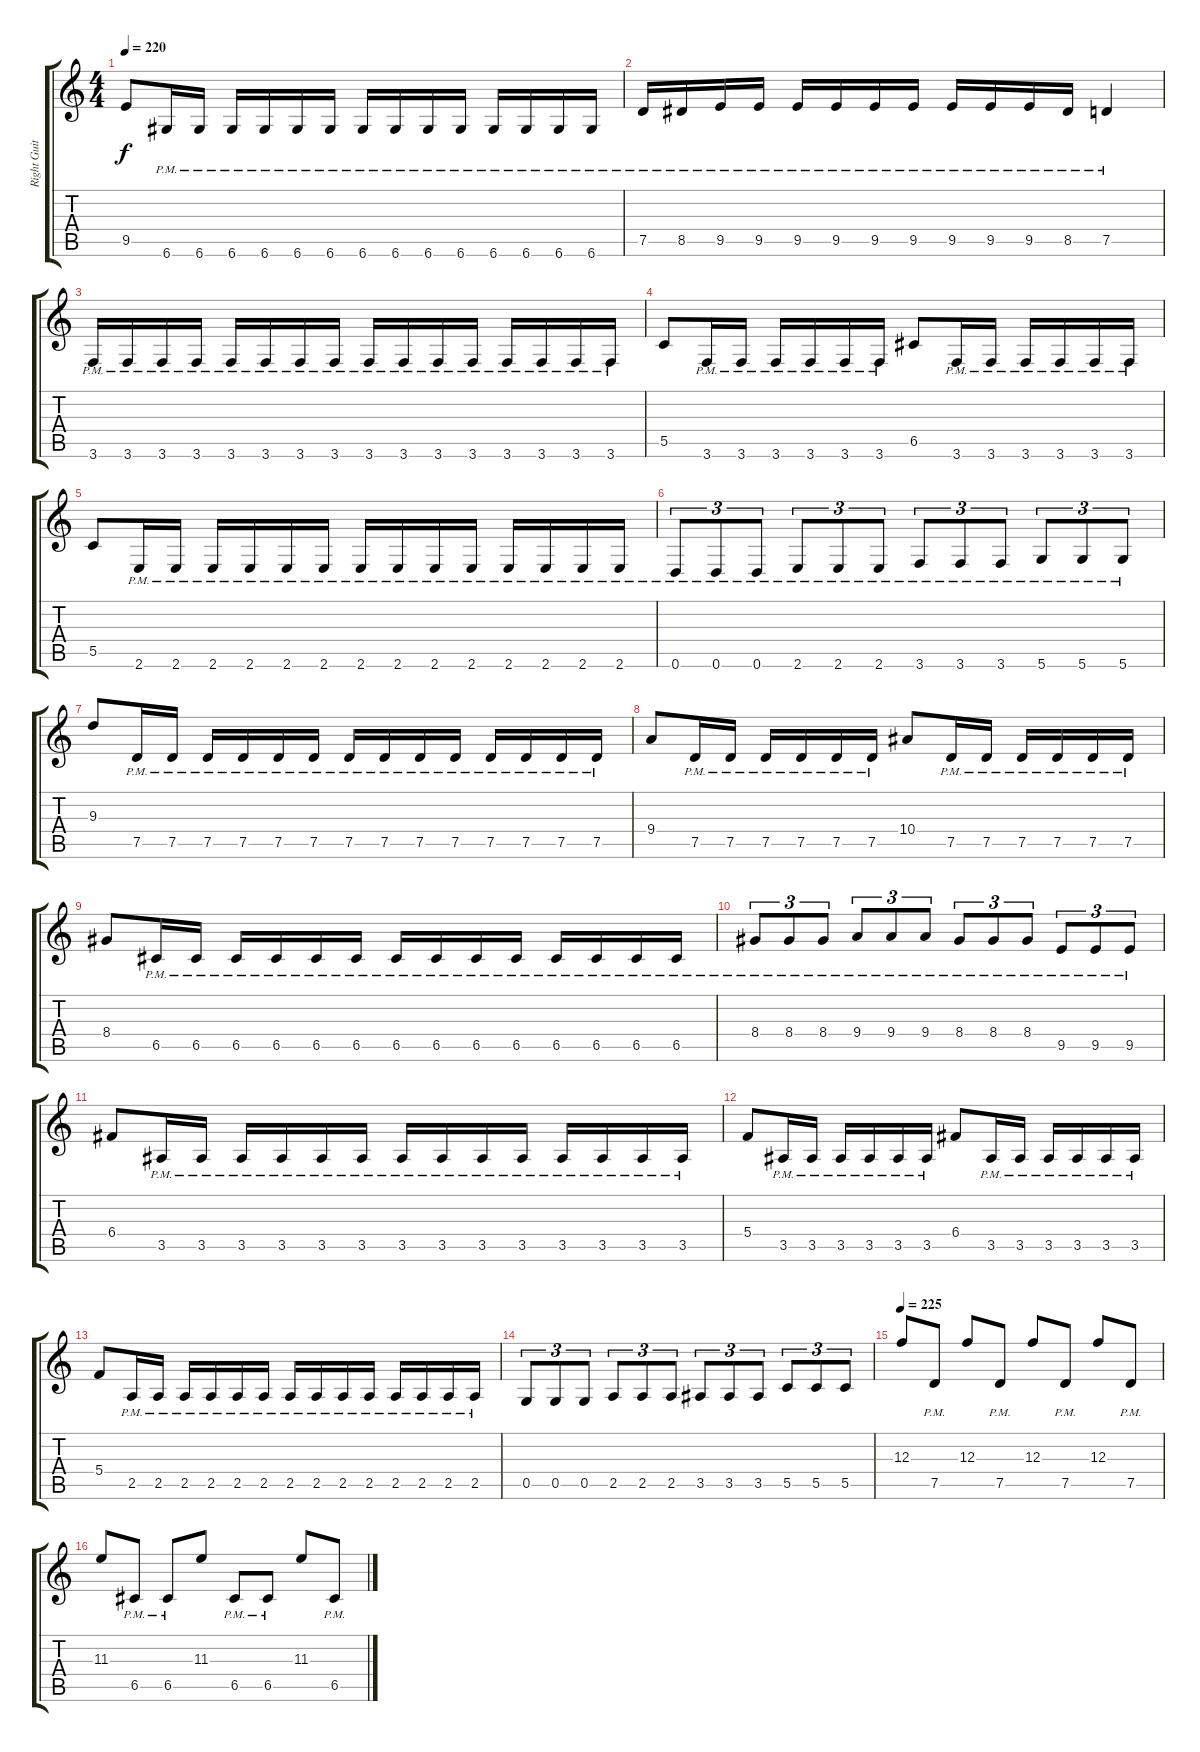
\track ("Right Guitar" "Right Guit") {instrument distortionguitar}
\staff {score tabs}
\tuning (D4 A3 F3 C3 G2 D2) {hide}
\ts (4 4)
\tempo 220
\clef g2
\ks c
9.5.8{dy f} 6.6{pm}.16 6.6{pm}.16 6.6{pm}.16 6.6{pm}.16 6.6{pm}.16 6.6{pm}.16 6.6{pm}.16 6.6{pm}.16 6.6{pm}.16 6.6{pm}.16 6.6{pm}.16 6.6{pm}.16 6.6{pm}.16 6.6{pm}.16 |
7.5{pm}.16 8.5{pm}.16 9.5{pm}.16 9.5{pm}.16 9.5{pm}.16 9.5{pm}.16 9.5{pm}.16 9.5{pm}.16 9.5{pm}.16 9.5{pm}.16 9.5{pm}.16 8.5{pm}.16 7.5{pm}.4 |
3.6{pm}.16 3.6{pm}.16 3.6{pm}.16 3.6{pm}.16 3.6{pm}.16 3.6{pm}.16 3.6{pm}.16 3.6{pm}.16 3.6{pm}.16 3.6{pm}.16 3.6{pm}.16 3.6{pm}.16 3.6{pm}.16 3.6{pm}.16 3.6{pm}.16 3.6{pm}.16 |
5.5.8 3.6{pm}.16 3.6{pm}.16 3.6{pm}.16 3.6{pm}.16 3.6{pm}.16 3.6{pm}.16 6.5.8 3.6{pm}.16 3.6{pm}.16 3.6{pm}.16 3.6{pm}.16 3.6{pm}.16 3.6{pm}.16 |
5.5.8 2.6{pm}.16 2.6{pm}.16 2.6{pm}.16 2.6{pm}.16 2.6{pm}.16 2.6{pm}.16 2.6{pm}.16 2.6{pm}.16 2.6{pm}.16 2.6{pm}.16 2.6{pm}.16 2.6{pm}.16 2.6{pm}.16 2.6{pm}.16 |
0.6{pm}.8{tu (3 2)} 0.6{pm}.8{tu (3 2)} 0.6{pm}.8{tu (3 2)} 2.6{pm}.8{tu (3 2)} 2.6{pm}.8{tu (3 2)} 2.6{pm}.8{tu (3 2)} 3.6{pm}.8{tu (3 2)} 3.6{pm}.8{tu (3 2)} 3.6{pm}.8{tu (3 2)} 5.6{pm}.8{tu (3 2)} 5.6{pm}.8{tu (3 2)} 5.6{pm}.8{tu (3 2)} |
9.3.8 7.5{pm}.16 7.5{pm}.16 7.5{pm}.16 7.5{pm}.16 7.5{pm}.16 7.5{pm}.16 7.5{pm}.16 7.5{pm}.16 7.5{pm}.16 7.5{pm}.16 7.5{pm}.16 7.5{pm}.16 7.5{pm}.16 7.5{pm}.16 |
9.4.8 7.5{pm}.16 7.5{pm}.16 7.5{pm}.16 7.5{pm}.16 7.5{pm}.16 7.5{pm}.16 10.4.8 7.5{pm}.16 7.5{pm}.16 7.5{pm}.16 7.5{pm}.16 7.5{pm}.16 7.5{pm}.16 |
8.4.8 6.5{pm}.16 6.5{pm}.16 6.5{pm}.16 6.5{pm}.16 6.5{pm}.16 6.5{pm}.16 6.5{pm}.16 6.5{pm}.16 6.5{pm}.16 6.5{pm}.16 6.5{pm}.16 6.5{pm}.16 6.5{pm}.16 6.5{pm}.16 |
8.4{pm}.8{tu (3 2)} 8.4{pm}.8{tu (3 2)} 8.4{pm}.8{tu (3 2)} 9.4{pm}.8{tu (3 2)} 9.4{pm}.8{tu (3 2)} 9.4{pm}.8{tu (3 2)} 8.4{pm}.8{tu (3 2)} 8.4{pm}.8{tu (3 2)} 8.4{pm}.8{tu (3 2)} 9.5{pm}.8{tu (3 2)} 9.5{pm}.8{tu (3 2)} 9.5{pm}.8{tu (3 2)} |
6.4.8 3.5{pm}.16 3.5{pm}.16 3.5{pm}.16 3.5{pm}.16 3.5{pm}.16 3.5{pm}.16 3.5{pm}.16 3.5{pm}.16 3.5{pm}.16 3.5{pm}.16 3.5{pm}.16 3.5{pm}.16 3.5{pm}.16 3.5{pm}.16 |
5.4.8 3.5{pm}.16 3.5{pm}.16 3.5{pm}.16 3.5{pm}.16 3.5{pm}.16 3.5{pm}.16 6.4.8 3.5{pm}.16 3.5{pm}.16 3.5{pm}.16 3.5{pm}.16 3.5{pm}.16 3.5{pm}.16 |
5.4.8 2.5{pm}.16 2.5{pm}.16 2.5{pm}.16 2.5{pm}.16 2.5{pm}.16 2.5{pm}.16 2.5{pm}.16 2.5{pm}.16 2.5{pm}.16 2.5{pm}.16 2.5{pm}.16 2.5{pm}.16 2.5{pm}.16 2.5{pm}.16 |
0.5.8{tu (3 2)} 0.5.8{tu (3 2)} 0.5.8{tu (3 2)} 2.5.8{tu (3 2)} 2.5.8{tu (3 2)} 2.5.8{tu (3 2)} 3.5.8{tu (3 2)} 3.5.8{tu (3 2)} 3.5.8{tu (3 2)} 5.5.8{tu (3 2)} 5.5.8{tu (3 2)} 5.5.8{tu (3 2)} |
\tempo 225
12.3.8 7.5{pm}.8 12.3.8 7.5{pm}.8 12.3.8 7.5{pm}.8 12.3.8 7.5{pm}.8 |
11.3.8 6.5{pm}.8 6.5{pm}.8 11.3.8 6.5{pm}.8 6.5{pm}.8 11.3.8 6.5{pm}.8
